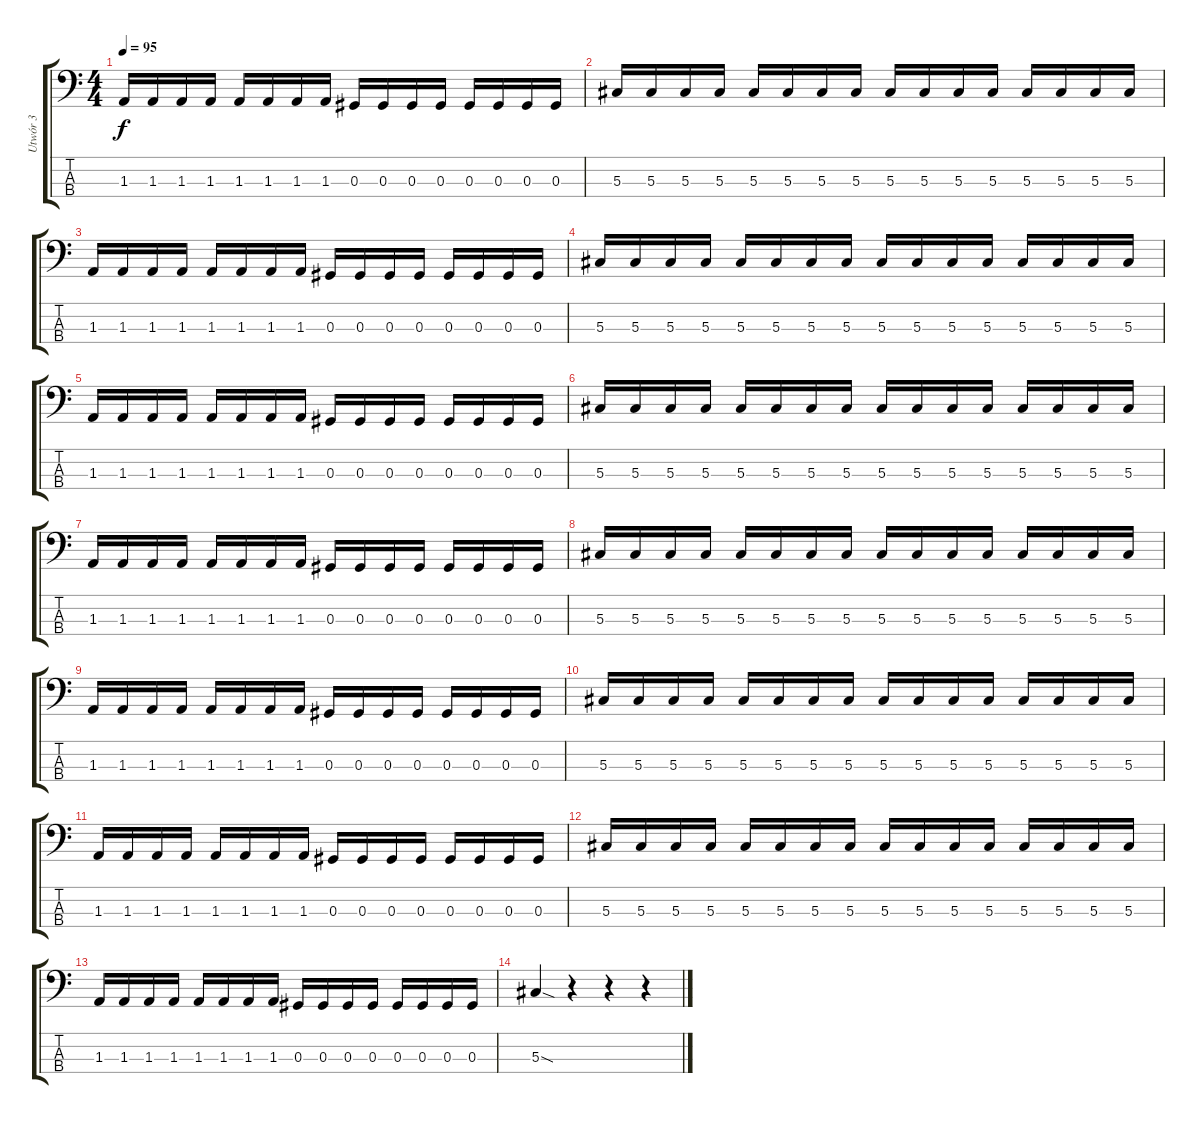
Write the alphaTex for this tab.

\track ("Utwór 3" "Utwór 3") {instrument electricbassfinger}
\staff {score tabs}
\tuning (Gb2 Db2 Ab1 Eb1) {hide}
\ts (4 4)
\tempo 95
\clef f4
\ks c
1.3.16{dy f} 1.3.16 1.3.16 1.3.16 1.3.16 1.3.16 1.3.16 1.3.16 0.3.16 0.3.16 0.3.16 0.3.16 0.3.16 0.3.16 0.3.16 0.3.16 |
5.3.16 5.3.16 5.3.16 5.3.16 5.3.16 5.3.16 5.3.16 5.3.16 5.3.16 5.3.16 5.3.16 5.3.16 5.3.16 5.3.16 5.3.16 5.3.16 |
1.3.16 1.3.16 1.3.16 1.3.16 1.3.16 1.3.16 1.3.16 1.3.16 0.3.16 0.3.16 0.3.16 0.3.16 0.3.16 0.3.16 0.3.16 0.3.16 |
5.3.16 5.3.16 5.3.16 5.3.16 5.3.16 5.3.16 5.3.16 5.3.16 5.3.16 5.3.16 5.3.16 5.3.16 5.3.16 5.3.16 5.3.16 5.3.16 |
1.3.16 1.3.16 1.3.16 1.3.16 1.3.16 1.3.16 1.3.16 1.3.16 0.3.16 0.3.16 0.3.16 0.3.16 0.3.16 0.3.16 0.3.16 0.3.16 |
5.3.16 5.3.16 5.3.16 5.3.16 5.3.16 5.3.16 5.3.16 5.3.16 5.3.16 5.3.16 5.3.16 5.3.16 5.3.16 5.3.16 5.3.16 5.3.16 |
1.3.16 1.3.16 1.3.16 1.3.16 1.3.16 1.3.16 1.3.16 1.3.16 0.3.16 0.3.16 0.3.16 0.3.16 0.3.16 0.3.16 0.3.16 0.3.16 |
5.3.16 5.3.16 5.3.16 5.3.16 5.3.16 5.3.16 5.3.16 5.3.16 5.3.16 5.3.16 5.3.16 5.3.16 5.3.16 5.3.16 5.3.16 5.3.16 |
1.3.16 1.3.16 1.3.16 1.3.16 1.3.16 1.3.16 1.3.16 1.3.16 0.3.16 0.3.16 0.3.16 0.3.16 0.3.16 0.3.16 0.3.16 0.3.16 |
5.3.16 5.3.16 5.3.16 5.3.16 5.3.16 5.3.16 5.3.16 5.3.16 5.3.16 5.3.16 5.3.16 5.3.16 5.3.16 5.3.16 5.3.16 5.3.16 |
1.3.16 1.3.16 1.3.16 1.3.16 1.3.16 1.3.16 1.3.16 1.3.16 0.3.16 0.3.16 0.3.16 0.3.16 0.3.16 0.3.16 0.3.16 0.3.16 |
5.3.16 5.3.16 5.3.16 5.3.16 5.3.16 5.3.16 5.3.16 5.3.16 5.3.16 5.3.16 5.3.16 5.3.16 5.3.16 5.3.16 5.3.16 5.3.16 |
1.3.16 1.3.16 1.3.16 1.3.16 1.3.16 1.3.16 1.3.16 1.3.16 0.3.16 0.3.16 0.3.16 0.3.16 0.3.16 0.3.16 0.3.16 0.3.16 |
5.3{sod}.4 r.4 r.4 r.4
